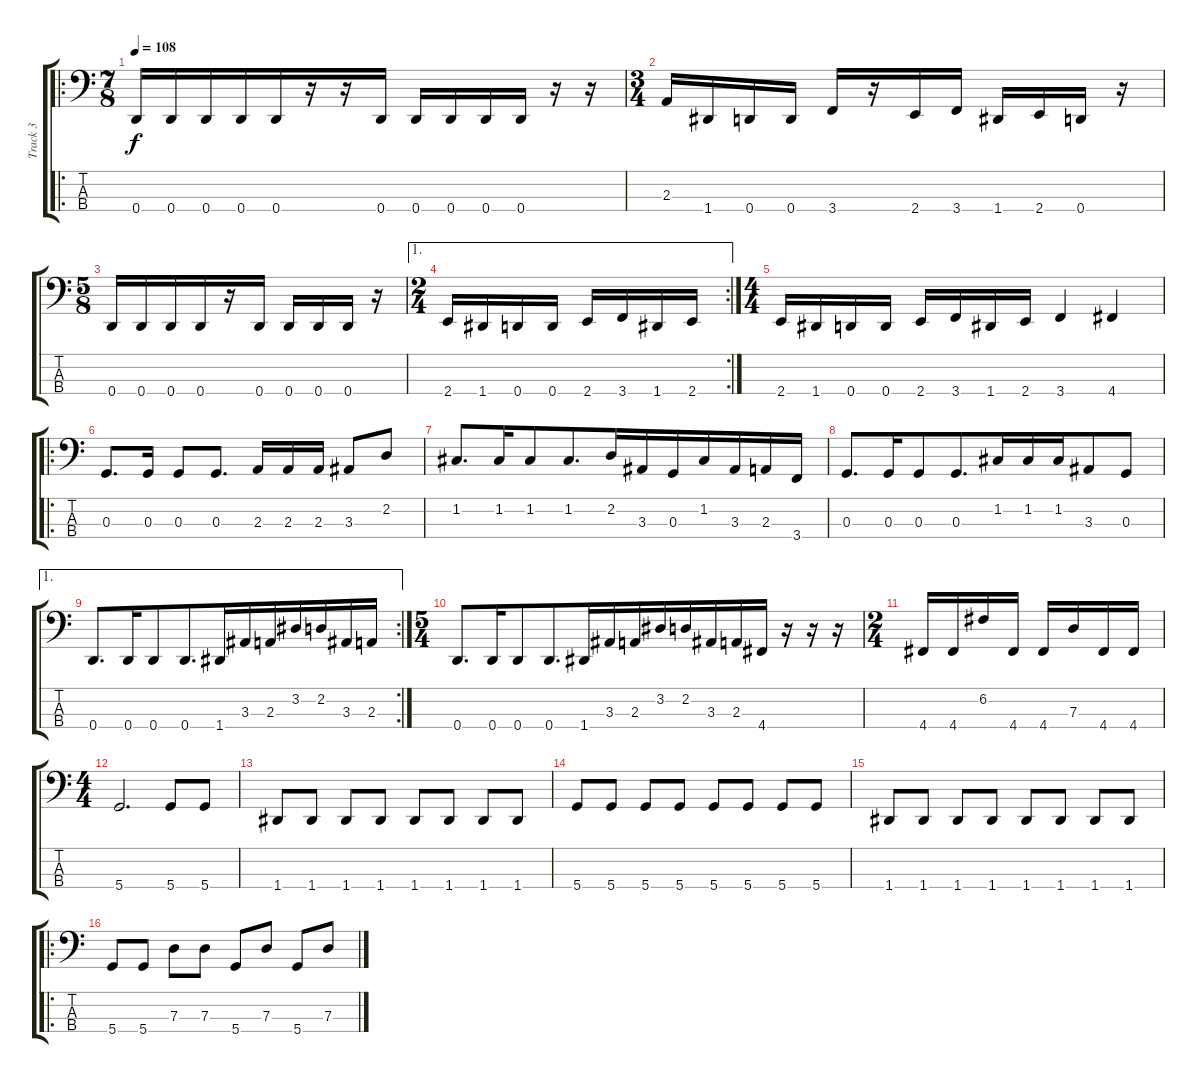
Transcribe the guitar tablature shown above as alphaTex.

\track ("Track 3" "Track 3") {instrument electricbassfinger}
\staff {score tabs}
\tuning (F2 C2 G1 D1) {hide}
\ro
\ts (7 8)
\tempo 108
\clef f4
\ks c
0.4.16{dy f} 0.4.16 0.4.16 0.4.16 0.4.16 r.16 r.16 0.4.16 0.4.16 0.4.16 0.4.16 0.4.16 r.16 r.16 |
\ts (3 4)
2.3.16 1.4.16 0.4.16 0.4.16 3.4.16 r.16 2.4.16 3.4.16 1.4.16 2.4.16 0.4.16 r.16 |
\ts (5 8)
0.4.16 0.4.16 0.4.16 0.4.16 r.16 0.4.16 0.4.16 0.4.16 0.4.16 r.16 |
\ae 1
\rc 2
\ts (2 4)
2.4.16 1.4.16 0.4.16 0.4.16 2.4.16 3.4.16 1.4.16 2.4.16 |
\ts (4 4)
2.4.16 1.4.16 0.4.16 0.4.16 2.4.16 3.4.16 1.4.16 2.4.16 3.4.4 4.4.4 |
\ro
0.3.8{d} 0.3.16 0.3.8 0.3.8{d} 2.3.16 2.3.16 2.3.16 3.3.8 2.2.8 |
1.2.8{d} 1.2.16{beam merge} 1.2.8 1.2.8{d beam merge} 2.2.16 3.3.16 0.3.16{beam merge} 1.2.16 3.3.16 2.3.16 3.4.16 |
0.3.8{d} 0.3.16{beam merge} 0.3.8 0.3.8{d beam merge} 1.2.16 1.2.16 1.2.16{beam merge} 3.3.8 0.3.8 |
\ae 1
\rc 2
0.4.8{d} 0.4.16{beam merge} 0.4.8 0.4.8{d beam merge} 1.4.16 3.3.16 2.3.16{beam merge} 3.2.16 2.2.16 3.3.16 2.3.16 |
\ts (5 4)
0.4.8{d} 0.4.16{beam merge} 0.4.8 0.4.8{d beam merge} 1.4.16 3.3.16 2.3.16{beam merge} 3.2.16 2.2.16 3.3.16 2.3.16{beam merge} 4.4.16 r.16 r.16 r.16 |
\ts (2 4)
4.4.16 4.4.16 6.2.16 4.4.16 4.4.16 7.3.16 4.4.16 4.4.16 |
\ts (4 4)
5.4.2{d} 5.4.8 5.4.8 |
1.4.8 1.4.8 1.4.8 1.4.8 1.4.8 1.4.8 1.4.8 1.4.8 |
5.4.8 5.4.8 5.4.8 5.4.8 5.4.8 5.4.8 5.4.8 5.4.8 |
1.4.8 1.4.8 1.4.8 1.4.8 1.4.8 1.4.8 1.4.8 1.4.8 |
\ro
5.4.8 5.4.8 7.3.8 7.3.8 5.4.8 7.3.8 5.4.8 7.3.8
